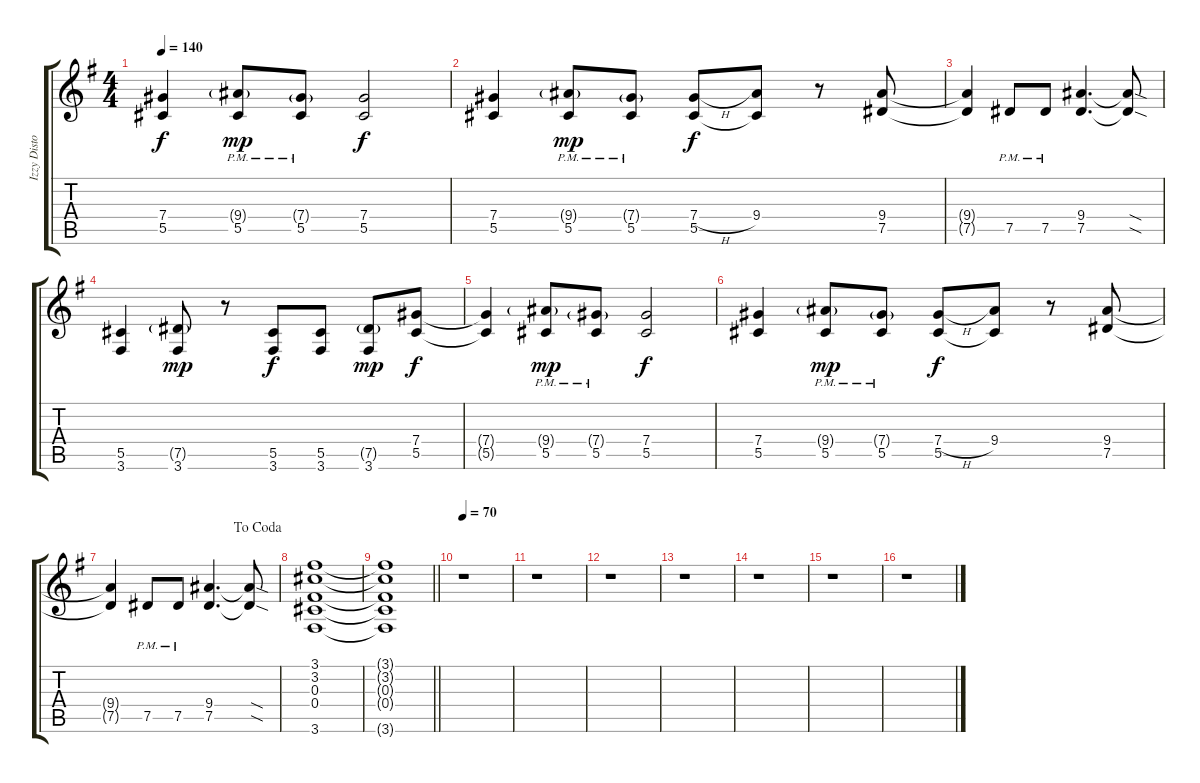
\track ("Izzy Distorted" "Izzy Disto") {instrument distortionguitar}
\staff {score tabs}
\tuning (Eb4 Bb3 Gb3 Db3 Ab2 Eb2) {hide}
\ts (4 4)
\tempo 140
\clef g2
\ks g
(7.4{t} 5.5{t}).4{dy f} (9.4{g pm} 5.5{pm}).8{dy mp} (7.4{g pm} 5.5{pm}).8 (7.4 5.5).2{dy f} |
(7.4 5.5).4 (9.4{g pm} 5.5{pm}).8{dy mp} (7.4{g pm} 5.5{pm}).8 (7.4{h} 5.5).8{dy f} (9.4 5.5{t}).8 r.8 (9.4 7.5).8 |
(9.4{t} 7.5{t}).4 7.5{pm}.8 7.5{pm}.8 (9.4 7.5).4{d} (9.4{sod t} 7.5{sod t}).8 |
(5.5 3.6).4 (7.5{g} 3.6).8{dy mp} r.8 (5.5 3.6).8{dy f} (5.5 3.6).8 (7.5{g} 3.6).8{dy mp} (7.4 5.5).8{dy f} |
(7.4{t} 5.5{t}).4 (9.4{g pm} 5.5{pm}).8{dy mp} (7.4{g pm} 5.5{pm}).8 (7.4 5.5).2{dy f} |
(7.4 5.5).4 (9.4{g pm} 5.5{pm}).8{dy mp} (7.4{g pm} 5.5{pm}).8 (7.4{h} 5.5).8{dy f} (9.4 5.5{t}).8 r.8 (9.4 7.5).8 |
\jump dacoda
(9.4{t} 7.5{t}).4 7.5{pm}.8 7.5{pm}.8 (9.4 7.5).4{d} (9.4{sod t} 7.5{sod t}).8 |
(3.1 3.2 0.3 0.4 3.6).1 |
\barLineRight lightlight
(3.1{t} 3.2{t} 0.3{t} 0.4{t} 3.6{t}).1 |
\tempo 70
r.1 |
r.1 |
r.1 |
r.1 |
r.1 |
r.1 |
r.1
